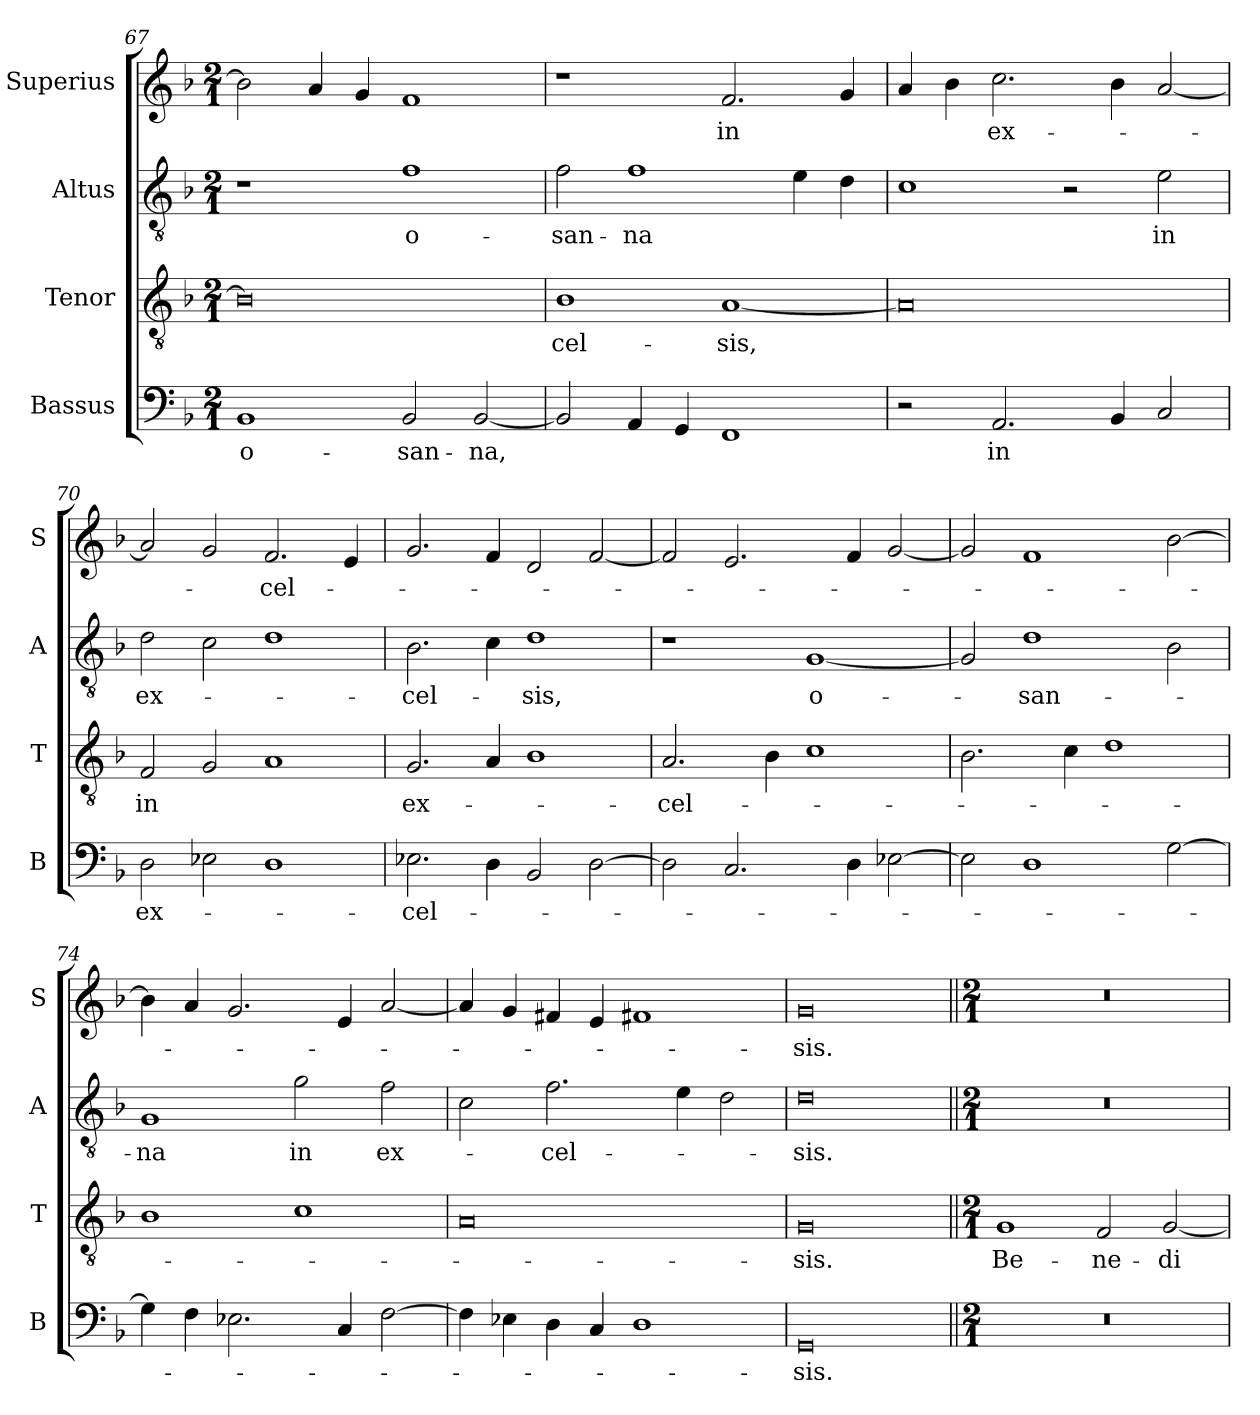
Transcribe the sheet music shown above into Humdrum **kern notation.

**kern	**text	**kern	**text	**kern	**text	**kern	**text
*part4	*part4	*part3	*part3	*part2	*part2	*part1	*part1
*staff4	*staff4	*staff3	*staff3	*staff2	*staff2	*staff1	*staff1
*I"Bassus	*	*I"Tenor	*	*I"Altus	*	*I"Superius	*
*I'B	*	*I'T	*	*I'A	*	*I'S	*
*clefF4	*	*clefGv2	*	*clefGv2	*	*clefG2	*
*k[b-]	*	*k[b-]	*	*k[b-]	*	*k[b-]	*
*M2/1	*	*M2/1	*	*M2/1	*	*M2/1	*
=67	=67	=67	=67	=67	=67	=67	=67
!	!LO:LY:i	!	!	!	!	!	!
1BB-	o-	0B-]	.	1r	.	2b-]	.
.	.	.	.	.	.	4a	.
.	.	.	.	.	.	4g	.
!	!LO:LY:i	!	!	!	!LO:LY:i	!	!
2BB-	-san-	.	.	1f	o-	1f	.
!	!LO:LY:i	!	!	!	!	!	!
[2BB-	-na,	.	.	.	.	.	.
=68	=68	=68	=68	=68	=68	=68	=68
!	!	!	!	!	!LO:LY:i	!	!
2BB-]	.	1B-	-cel-	2f	-san-	1r	.
!	!	!	!	!	!LO:LY:i	!	!
4AA	.	.	.	1f	-na	.	.
4GG	.	.	.	.	.	.	.
!	!	!	!LO:LY:i	!	!	!	!
1FF	.	[1A	-sis,	.	.	2.f	in
.	.	.	.	4e	.	.	.
.	.	.	.	4d	.	4g	.
=69	=69	=69	=69	=69	=69	=69	=69
2r	.	0A]	.	1c	.	4a	.
.	.	.	.	.	.	4b-	.
2.AA	in	.	.	.	.	2.cc	ex-
.	.	.	.	2r	.	.	.
4BB-	.	.	.	.	.	4b-	.
2C	.	.	.	2e	in	[2a	.
=70	=70	=70	=70	=70	=70	=70	=70
!	!	!	!LO:LY:i	!	!	!	!
2D	ex-	2F	in	2d	ex-	2a]	.
2E-X	.	2G	.	2c	.	2g	.
1D	.	1A	.	1d	.	2.f	-cel-
.	.	.	.	.	.	4e	.
=71	=71	=71	=71	=71	=71	=71	=71
!	!	!	!LO:LY:i	!	!	!	!
2.E-X	-cel-	2.G	ex-	2.B-	-cel-	2.g	.
4D	.	4A	.	4c	.	4f	.
!	!	!	!	!	!LO:LY:i	!	!
2BB-	.	1B-	.	1d	-sis,	2d	.
[2D	.	.	.	.	.	[2f	.
=72	=72	=72	=72	=72	=72	=72	=72
!	!	!	!LO:LY:i	!	!	!	!
2D]	.	2.A	-cel-	1r	.	2f]	.
2.C	.	.	.	.	.	2.e	.
.	.	4B-	.	.	.	.	.
!	!	!	!	!	!LO:LY:i	!	!
.	.	1c	.	[1G	o-	.	.
4D	.	.	.	.	.	4f	.
[2E-X	.	.	.	.	.	[2g	.
=73	=73	=73	=73	=73	=73	=73	=73
2E-]	.	2.B-	.	2G]	.	2g]	.
!	!	!	!	!	!LO:LY:i	!	!
1D	.	.	.	1d	-san-	1f	.
.	.	4c	.	.	.	.	.
.	.	1d	.	.	.	.	.
[2G	.	.	.	2B-	.	[2b-	.
=74	=74	=74	=74	=74	=74	=74	=74
!	!	!	!	!	!LO:LY:i	!	!
4G]	.	1B-	.	1G	-na	4b-]	.
4F	.	.	.	.	.	4a	.
2.E-X	.	.	.	.	.	2.g	.
!	!	!	!	!	!LO:LY:i	!	!
.	.	1c	.	2g	in	.	.
4C	.	.	.	.	.	4e	.
!	!	!	!	!	!LO:LY:i	!	!
[2F	.	.	.	2f	ex-	[2a	.
=75	=75	=75	=75	=75	=75	=75	=75
4F]	.	0A	.	2c	.	4a]	.
4E-X	.	.	.	.	.	4g	.
!	!	!	!	!	!LO:LY:i	!	!
4D	.	.	.	2.f	-cel-	4f#X	.
4C	.	.	.	.	.	4e	.
1D	.	.	.	.	.	1f#X	.
.	.	.	.	4e	.	.	.
.	.	.	.	2d	.	.	.
=76	=76	=76	=76	=76	=76	=76	=76
0GG	-sis.	0G	-sis.	0d	-sis.	0g	-sis.
=77||	=77||	=77||	=77||	=77||	=77||	=77||	=77||
*M2/1	*	*M2/1	*	*M2/1	*	*M2/1	*
0r	.	1G	Be-	0r	.	0r	.
.	.	2F	-ne-	.	.	.	.
.	.	[2G	-di-	.	.	.	.
=	=	=	=	=	=	=	=
*-	*-	*-	*-	*-	*-	*-	*-
